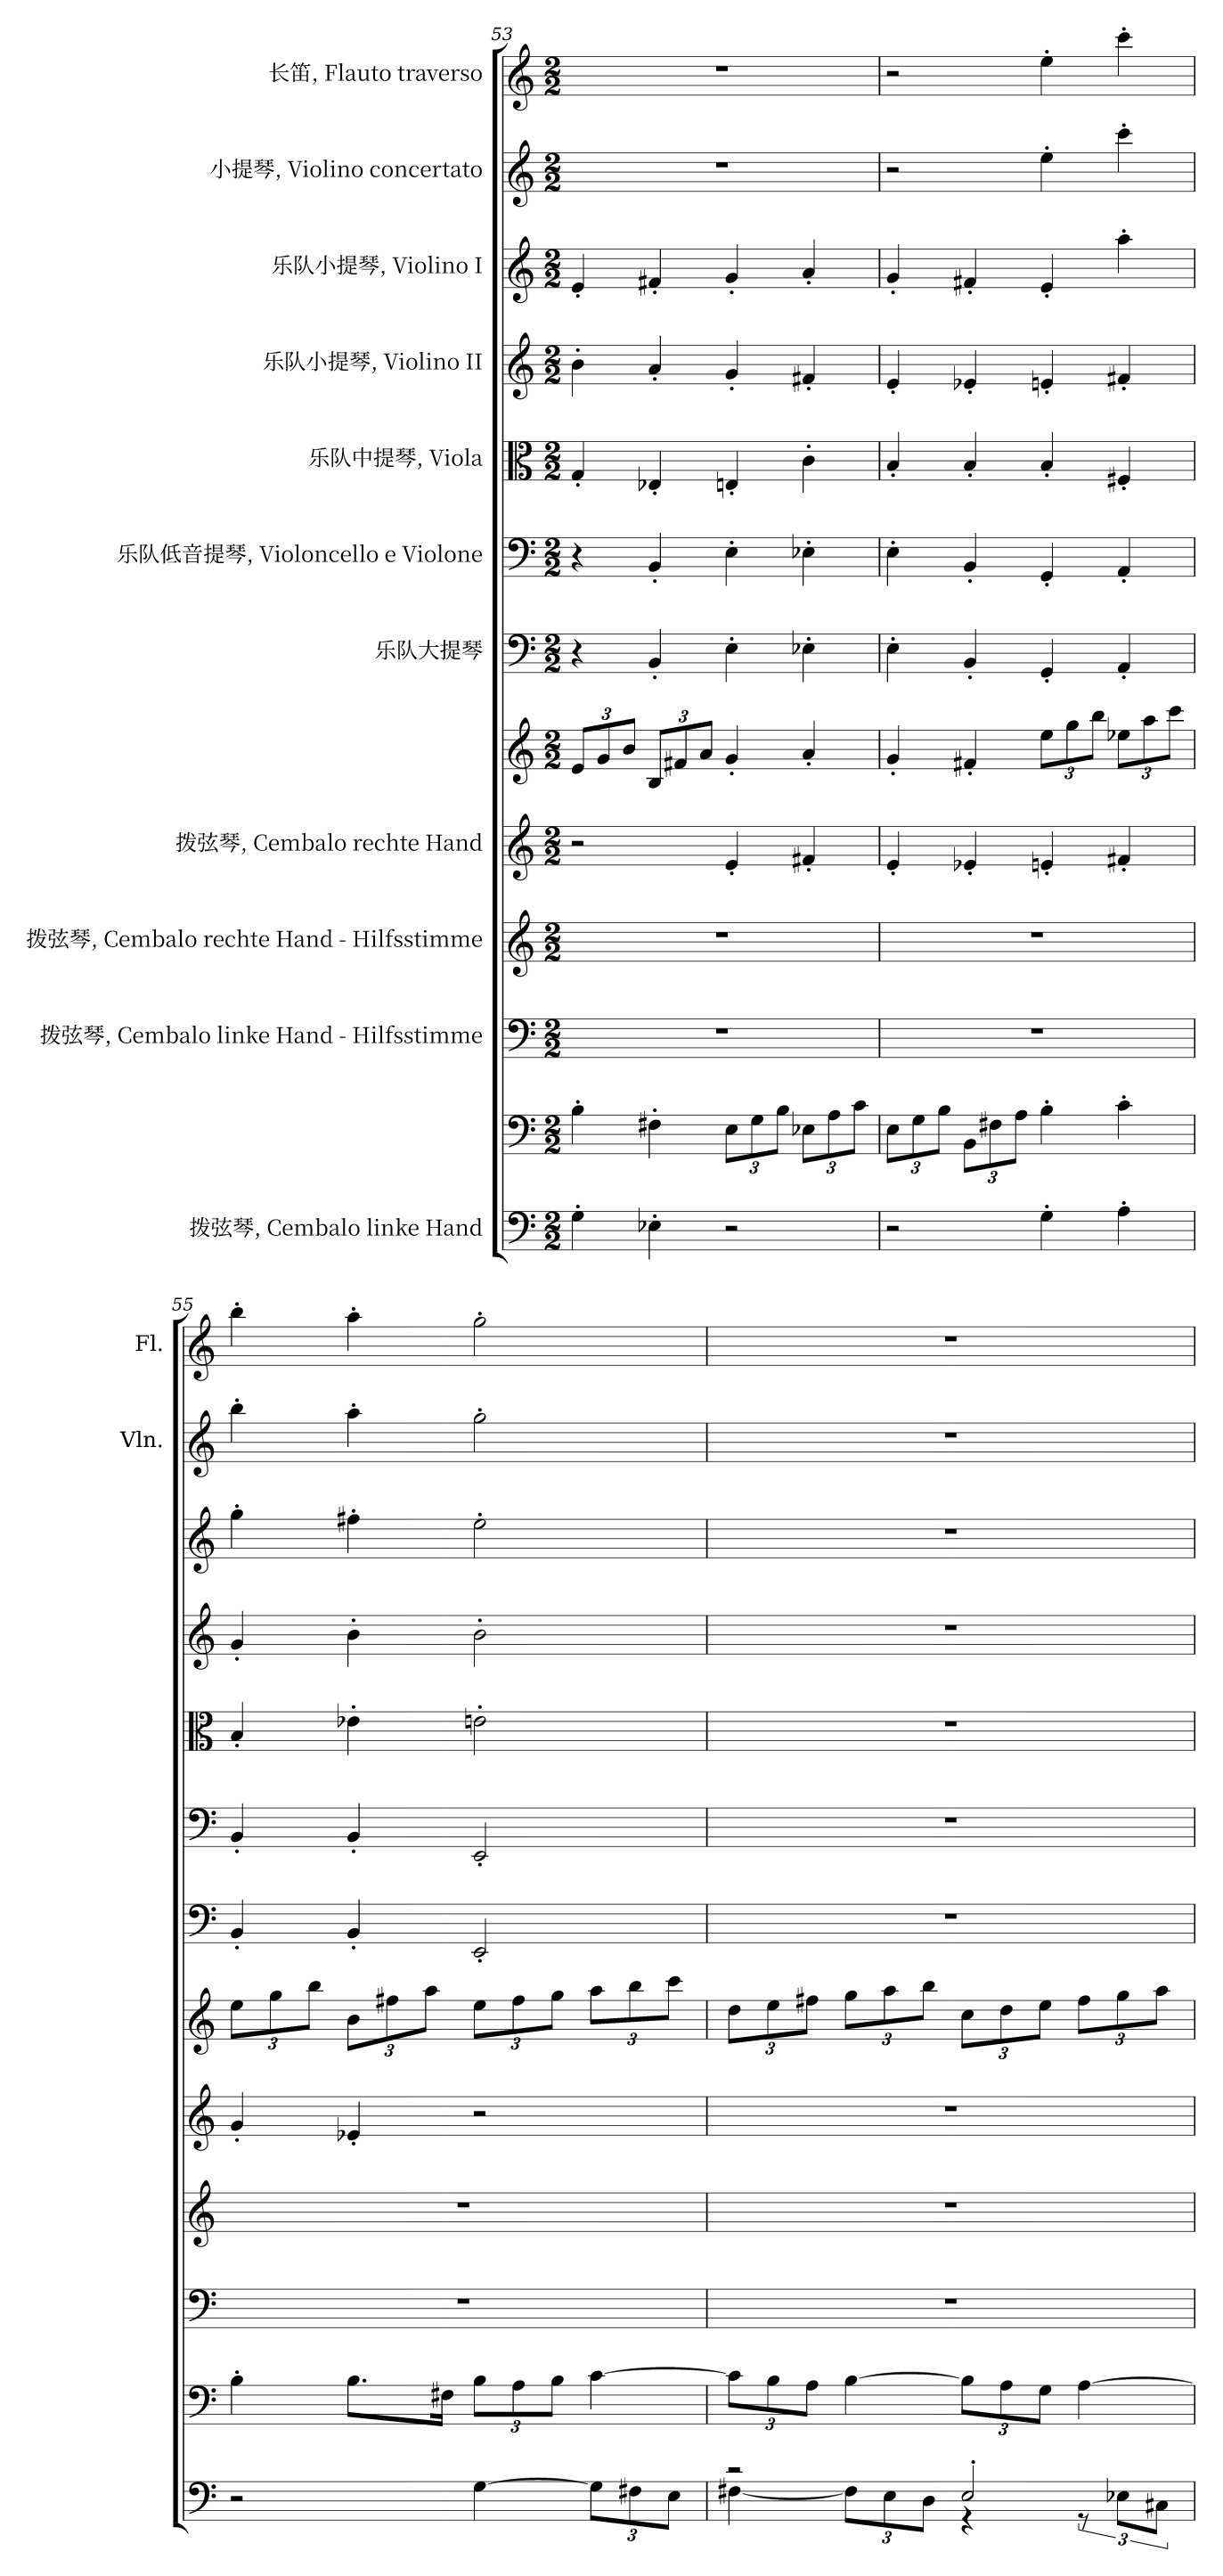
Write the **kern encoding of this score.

**kern	**kern	**kern	**kern	**kern	**kern	**kern	**kern	**kern	**kern	**kern	**kern	**kern
*part11	*part11	*part10	*part9	*part8	*part8	*part7	*part6	*part5	*part4	*part3	*part2	*part1
*staff13	*staff12	*staff11	*staff10	*staff9	*staff8	*staff7	*staff6	*staff5	*staff4	*staff3	*staff2	*staff1
*I"拨弦琴, Cembalo linke Hand	*	*I"拨弦琴, Cembalo linke Hand - Hilfsstimme	*I"拨弦琴, Cembalo rechte Hand - Hilfsstimme	*I"拨弦琴, Cembalo rechte Hand	*	*I"乐队大提琴	*I"乐队低音提琴, Violoncello e Violone	*I"乐队中提琴, Viola	*I"乐队小提琴, Violino II	*I"乐队小提琴, Violino I	*I"小提琴, Violino concertato	*I"长笛, Flauto traverso
*	*	*	*	*	*	*	*	*	*	*	*I'Vln.	*I'Fl.
*clefF4	*clefF4	*clefF4	*clefG2	*clefG2	*clefG2	*clefF4	*clefF4	*clefC3	*clefG2	*clefG2	*clefG2	*clefG2
*	*	*	*	*	*	*	*ITrd7c12	*	*	*	*	*
*k[]	*k[]	*k[]	*k[]	*k[]	*k[]	*k[]	*k[]	*k[]	*k[]	*k[]	*k[]	*k[]
*M2/2	*M2/2	*M2/2	*M2/2	*M2/2	*M2/2	*M2/2	*M2/2	*M2/2	*M2/2	*M2/2	*M2/2	*M2/2
*	*	*	*	*	*Xbrackettup	*	*	*	*	*	*	*
=53	=53	=53	=53	=53	=53	=53	=53	=53	=53	=53	=53	=53
4G'\	4B'\	1r	1r	2r	12e/L	4r	4r	4G'/	4b'\	4e'/	1r	1r
.	.	.	.	.	12g/	.	.	.	.	.	.	.
.	.	.	.	.	12b/J	.	.	.	.	.	.	.
4E-X'\	4F#X'\	.	.	.	12B/L	4BB'/	4BBB'/	4E-X'/	4a'/	4f#X'/	.	.
.	.	.	.	.	12f#X/	.	.	.	.	.	.	.
.	.	.	.	.	12a/J	.	.	.	.	.	.	.
*	*Xbrackettup	*	*	*	*	*	*	*	*	*	*	*
2r	12E\L	.	.	4e'/	4g'/	4E'\	4EE'\	4En'/	4g'/	4g'/	.	.
.	12G\	.	.	.	.	.	.	.	.	.	.	.
.	12B\J	.	.	.	.	.	.	.	.	.	.	.
.	12E-X\L	.	.	4f#X'/	4a'/	4E-X'\	4EE-X'\	4c'\	4f#X'/	4a'/	.	.
.	12A\	.	.	.	.	.	.	.	.	.	.	.
.	12c\J	.	.	.	.	.	.	.	.	.	.	.
!!LO:PB:g=z
=54	=54	=54	=54	=54	=54	=54	=54	=54	=54	=54	=54	=54
2r	12E\L	1r	1r	4e'/	4g'/	4E'\	4EE'\	4B'/	4e'/	4g'/	2r	2r
.	12G\	.	.	.	.	.	.	.	.	.	.	.
.	12B\J	.	.	.	.	.	.	.	.	.	.	.
.	12BB\L	.	.	4e-X'/	4f#X'/	4BB'/	4BBB'/	4B'/	4e-X'/	4f#X'/	.	.
.	12F#X\	.	.	.	.	.	.	.	.	.	.	.
.	12A\J	.	.	.	.	.	.	.	.	.	.	.
4G'\	4B'\	.	.	4en'/	12ee\L	4GG'/	4GGG'/	4B'/	4en'/	4e'/	4ee'\	4ee'\
.	.	.	.	.	12gg\	.	.	.	.	.	.	.
.	.	.	.	.	12bb\J	.	.	.	.	.	.	.
4A'\	4c'\	.	.	4f#X'/	12ee-X\L	4AA'/	4AAA'/	4F#X'/	4f#X'/	4aa'\	4ccc'\	4ccc'\
.	.	.	.	.	12aa\	.	.	.	.	.	.	.
.	.	.	.	.	12ccc\J	.	.	.	.	.	.	.
=55	=55	=55	=55	=55	=55	=55	=55	=55	=55	=55	=55	=55
2r	4B'\	1r	1r	4g'/	12ee\L	4BB'/	4BBB'/	4B'/	4g'/	4gg'\	4bb'\	4bb'\
.	.	.	.	.	12gg\	.	.	.	.	.	.	.
.	.	.	.	.	12bb\J	.	.	.	.	.	.	.
.	8.B\L	.	.	4e-X'/	12b\L	4BB'/	4BBB'/	4e-X'\	4b'\	4ff#X'\	4aa'\	4aa'\
.	.	.	.	.	12ff#X\	.	.	.	.	.	.	.
.	.	.	.	.	12aa\J	.	.	.	.	.	.	.
.	16F#X\Jk	.	.	.	.	.	.	.	.	.	.	.
[4G\	12B\L	.	.	2r	12ee\L	2EE'/	2EEE'/	2en'\	2b'\	2ee'\	2gg'\	2gg'\
.	12A\	.	.	.	12ff#\	.	.	.	.	.	.	.
.	12B\J	.	.	.	12gg\J	.	.	.	.	.	.	.
*Xbrackettup	*	*	*	*	*	*	*	*	*	*	*	*
12G\L]	[4c\	.	.	.	12aa\L	.	.	.	.	.	.	.
12F#X\	.	.	.	.	12bb\	.	.	.	.	.	.	.
12E\J	.	.	.	.	12ccc\J	.	.	.	.	.	.	.
!!LO:PB:g=z
=56	=56	=56	=56	=56	=56	=56	=56	=56	=56	=56	=56	=56
*^	*	*	*	*	*	*	*	*	*	*	*	*
2r	[4F#X\	12c\L]	1r	1r	1r	12dd\L	1r	1r	1r	1r	1r	1r	1r
.	.	12B\	.	.	.	12ee\	.	.	.	.	.	.	.
.	.	12A\J	.	.	.	12ff#X\J	.	.	.	.	.	.	.
.	12F#\L]	[4B\	.	.	.	12gg\L	.	.	.	.	.	.	.
.	12E\	.	.	.	.	12aa\	.	.	.	.	.	.	.
.	12D\J	.	.	.	.	12bb\J	.	.	.	.	.	.	.
2E'/	4r	12B\L]	.	.	.	12cc\L	.	.	.	.	.	.	.
.	.	12A\	.	.	.	12dd\	.	.	.	.	.	.	.
.	.	12G\J	.	.	.	12ee\J	.	.	.	.	.	.	.
*	*brackettup	*	*	*	*	*	*	*	*	*	*	*	*
.	12r	[4A\	.	.	.	12ff#\L	.	.	.	.	.	.	.
.	12E-X\L	.	.	.	.	12gg\	.	.	.	.	.	.	.
.	12C#X\J	.	.	.	.	12aa\J	.	.	.	.	.	.	.
*v	*v	*	*	*	*	*	*	*	*	*	*	*	*
=	=	=	=	=	=	=	=	=	=	=	=	=
*-	*-	*-	*-	*-	*-	*-	*-	*-	*-	*-	*-	*-
